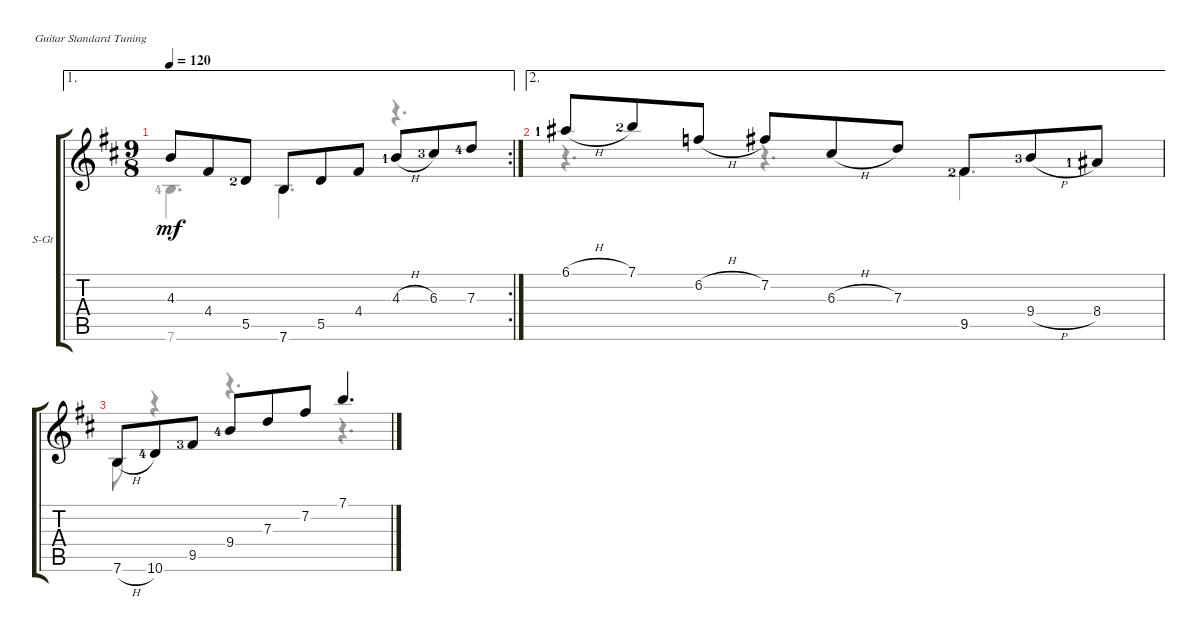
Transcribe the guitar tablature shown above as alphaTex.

\defaultSystemsLayout 4
\bracketExtendMode groupsimilarinstruments
\firstSystemTrackNameOrientation horizontal
\otherSystemsTrackNameOrientation horizontal
\track ("Steel Guitar" "S-Gt") {instrument acousticguitarsteel}
\staff {score tabs}
\tuning (E4 B3 G3 D3 A2 E2)
\voice
\ae 1
\rc 2
\ts (9 8)
\tempo 120
\clef g2
\ks d
4.3.8{dy mf} 4.4.8 5.5{lf 3}.8 7.6.8 5.5.8 4.4.8 4.3{h lf 2}.8 6.3{lf 4}.8 7.3{lf 5}.8 |
\ae 2
6.1{h lf 2}.8 7.1{lf 3}.8 6.2{h}.8 7.2.8 6.3{h}.8 7.3.8 9.5{lf 3}.8 9.4{h lf 4}.8 8.4{lf 2}.8 |
7.6{h}.8 10.6{lf 5}.8 9.5{lf 4}.8 9.4{lf 5}.8 7.3.8 7.2.8 7.1.4{d}
\voice
\clef g2
\ottava regular
\simile none
\ks d
7.6{lf 5}.4{d dy mf} 7.6.4{d} r.4{d} |
r.4{d} r.4{d} 9.5{lf 3}.4{d} |
7.6.8 r.4 r.4{d} r.4{d}
